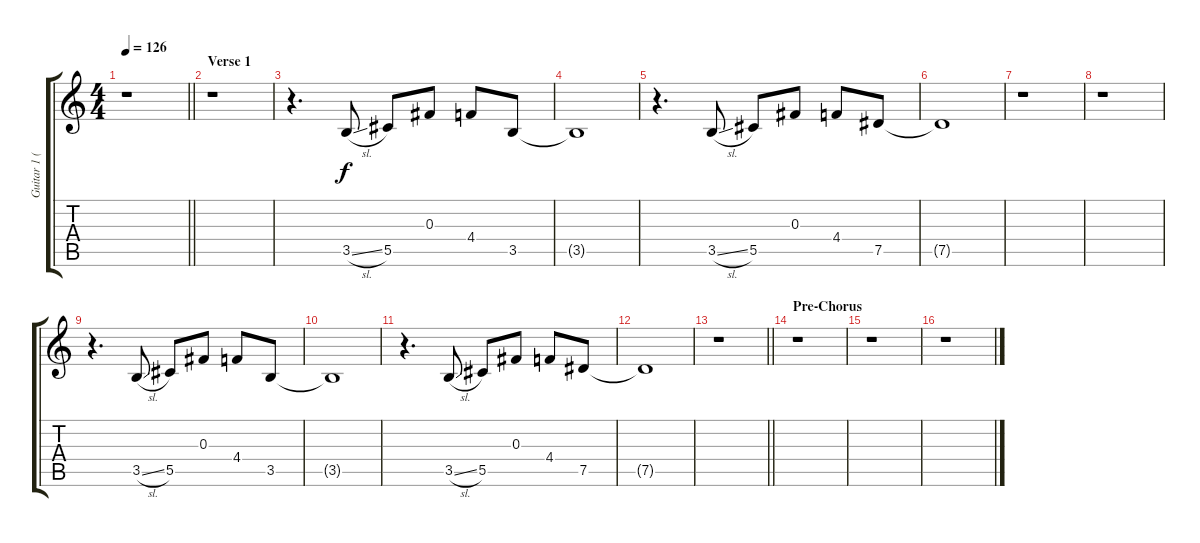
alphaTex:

\track ("Guitar 1 (Acoustic)" "Guitar 1 (") {instrument acousticguitarsteel}
\staff {score tabs}
\tuning (Eb4 Bb3 Gb3 Db3 Ab2 Eb2) {hide}
\ts (4 4)
\tempo 126
\clef g2
\barLineRight lightlight
\ks c
r.1{dy f} |
\section ("" "Verse 1")
r.1 |
r.4{d} 3.5{sl}.8 5.5.8 0.3.8 4.4.8 3.5.8 |
3.5{t}.1 |
r.4{d} 3.5{sl}.8 5.5.8 0.3.8 4.4.8 7.5.8 |
7.5{t}.1 |
r.1 |
r.1 |
r.4{d} 3.5{sl}.8 5.5.8 0.3.8 4.4.8 3.5.8 |
3.5{t}.1 |
r.4{d} 3.5{sl}.8 5.5.8 0.3.8 4.4.8 7.5.8 |
7.5{t}.1 |
\barLineRight lightlight
r.1 |
\section ("" "Pre-Chorus")
r.1 |
r.1 |
r.1
